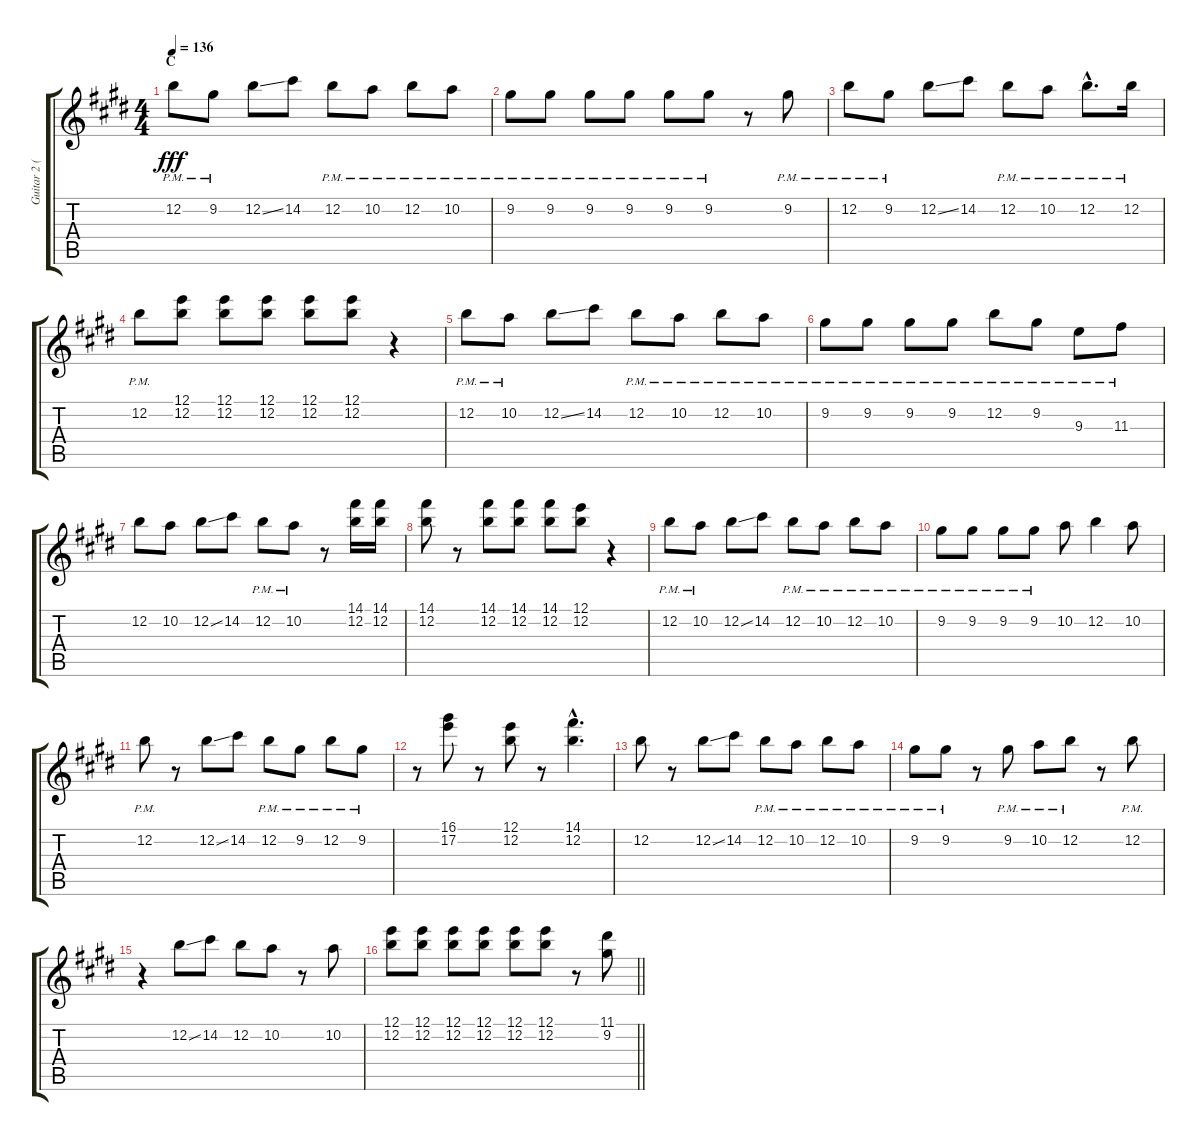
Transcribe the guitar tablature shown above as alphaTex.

\track ("Guitar 2 (MK)" "Guitar 2 (") {instrument electricguitarclean}
\staff {score tabs}
\tuning (E4 B3 G3 D3 A2 E2) {hide}
\ts (4 4)
\section ("" "C")
\tempo 136
\clef g2
\ks e
12.2{pm}.8{dy fff} 9.2{pm}.8 12.2{ss}.8 14.2.8 12.2{pm}.8 10.2{pm}.8 12.2{pm}.8 10.2{pm}.8 |
9.2{pm}.8 9.2{pm}.8 9.2{pm}.8 9.2{pm}.8 9.2{pm}.8 9.2{pm}.8 r.8 9.2{pm}.8 |
12.2{pm}.8 9.2{pm}.8 12.2{ss}.8 14.2.8 12.2{pm}.8 10.2{pm}.8 12.2{hac pm}.8{d} 12.2{pm}.16 |
12.2{pm}.8 (12.1 12.2).8 (12.1 12.2).8 (12.1 12.2).8 (12.1 12.2).8 (12.1 12.2).8 r.4 |
12.2{pm}.8 10.2{pm}.8 12.2{ss}.8 14.2.8 12.2{pm}.8 10.2{pm}.8 12.2{pm}.8 10.2{pm}.8 |
9.2{pm}.8 9.2{pm}.8 9.2{pm}.8 9.2{pm}.8 12.2{pm}.8 9.2{pm}.8 9.3{pm}.8 11.3{pm}.8 |
12.2.8 10.2.8 12.2{ss}.8 14.2.8 12.2{pm}.8 10.2{pm}.8 r.8 (14.1 12.2).16 (14.1 12.2).16 |
(14.1 12.2).8 r.8 (14.1 12.2).8 (14.1 12.2).8 (14.1 12.2).8 (12.1 12.2).8 r.4 |
12.2{pm}.8 10.2{pm}.8 12.2{ss}.8 14.2.8 12.2{pm}.8 10.2{pm}.8 12.2{pm}.8 10.2{pm}.8 |
9.2{pm}.8 9.2{pm}.8 9.2{pm}.8 9.2{pm}.8 10.2.8 12.2.4 10.2.8 |
12.2{pm}.8 r.8 12.2{ss}.8 14.2.8 12.2{pm}.8 9.2{pm}.8 12.2{pm}.8 9.2{pm}.8 |
r.8 (16.1 17.2).8 r.8 (12.1 12.2).8 r.8 (14.1{hac} 12.2{hac}).4{d} |
12.2.8 r.8 12.2{ss}.8 14.2.8 12.2{pm}.8 10.2{pm}.8 12.2{pm}.8 10.2{pm}.8 |
9.2{pm}.8 9.2{pm}.8 r.8 9.2{pm}.8 10.2{pm}.8 12.2{pm}.8 r.8 12.2{pm}.8 |
r.4 12.2{ss}.8 14.2.8 12.2.8 10.2.8 r.8 10.2.8 |
\barLineRight lightlight
(12.1 12.2).8 (12.1 12.2).8 (12.1 12.2).8 (12.1 12.2).8 (12.1 12.2).8 (12.1 12.2).8 r.8 (11.1 9.2).8
